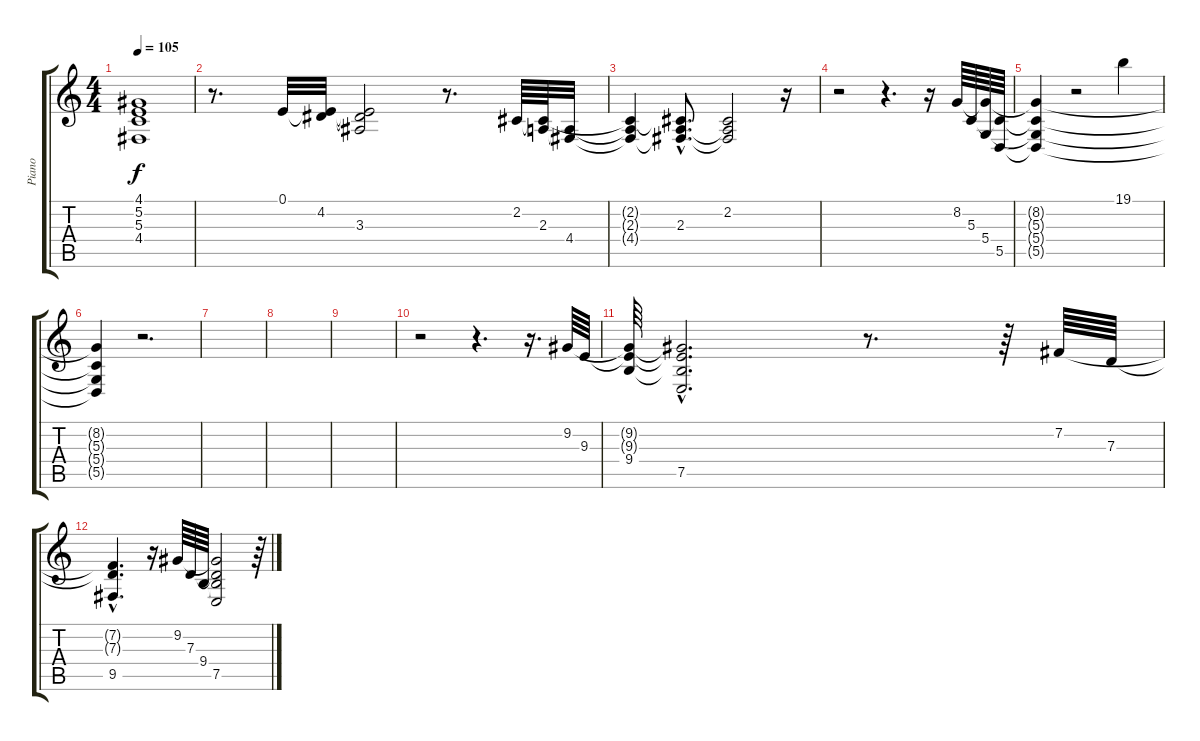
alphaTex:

\track ("Piano" "Piano") {instrument electricgrandpiano}
\staff {score tabs}
\tuning (E4 B3 G3 D3 A2 E2) {hide}
\ts (4 4)
\tempo 105
\clef g2
\ks c
(4.1{t} 5.2{t} 5.3{t} 4.4{t}).1{dy f} |
r.8{d} 0.1.32 (0.1{t} 4.2).32 (0.1{t} 4.2{t} 3.3).2 r.8{d} 2.2.64 (2.2{t} 2.3).64 (2.3{t} 4.4).32 |
(2.2{t} 2.3{t} 4.4{t}).4 (2.2{hac t} 2.3{hac} 4.4{hac t}).8{d} (2.2 2.3{t} 4.4{t}).2 r.16 |
r.2 r.4{d} r.16 8.2.64 5.3.64 (8.2{t} 5.4).64 (5.3{t} 5.5).64 |
(8.2{t} 5.3{t} 5.4{t} 5.5{t}).4 r.2 19.1.4 |
(8.2{t} 5.3{t} 5.4{t} 5.5{t}).4 r.2{d} |
|
|
|
r.2 r.4{d} r.16{d} 9.2.64 9.3.64 |
(9.2{t} 9.3{t} 9.4).64 (9.2{hac t} 9.3{hac t} 9.4{hac t} 7.5{hac}).2{d} r.8{d} r.64 7.2.64 7.3.64 |
(7.2{hac t} 7.3{hac t} 9.5{hac}).4{d} r.16 9.2.64 7.3.64 9.4.64 (9.2{t} 7.3{t} 9.4{t} 7.5).2 r.64
